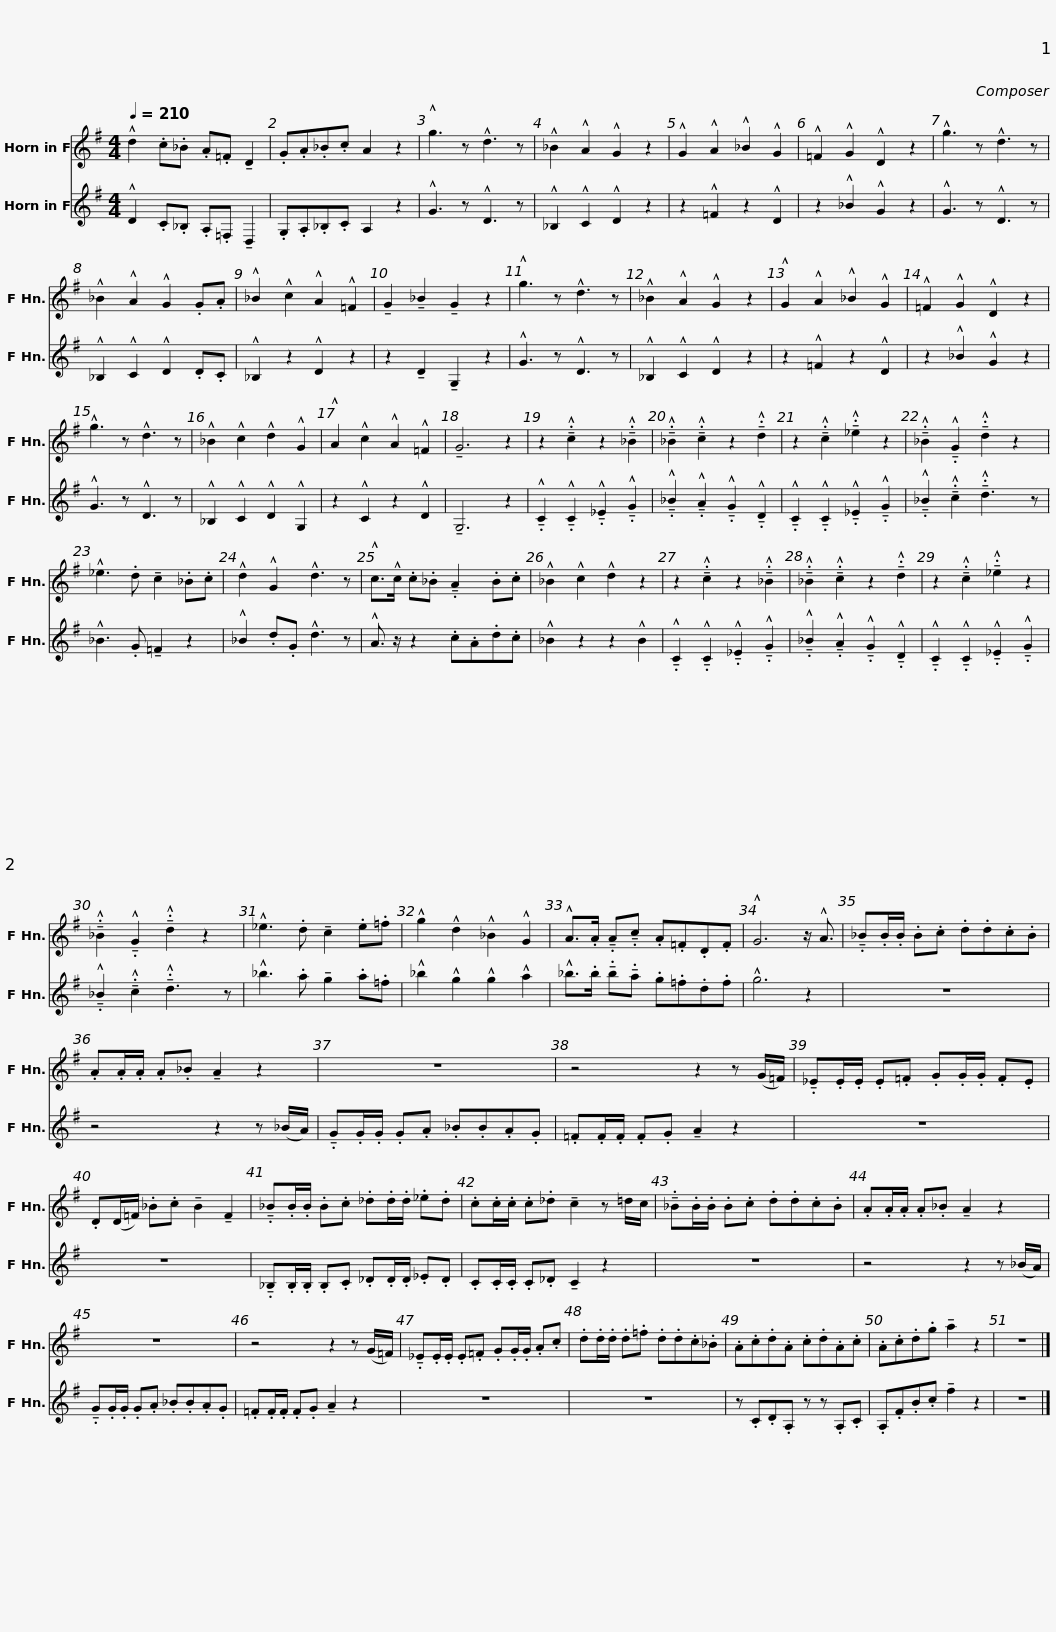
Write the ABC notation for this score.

X:1
%%score 1 2
L:1/8
Q:1/4=210
M:4/4
I:linebreak $
K:none
V:1 treble transpose=-7
V:2 treble transpose=-7
V:1
[K:G] !^!d2 .c._B .A.=F !tenuto!D2 | .G.A._B.c A2 z2 | !^!g3 z !^!d3 z | !^!_B2 !^!A2 !^!G2 z2 |$ !^!G2 !^!A2 !^!_B2 !^!G2 | %5
 !^!=F2 !^!G2 !^!D2 z2 | !^!g3 z !^!d3 z | !^!_B2 !^!A2 !^!G2 .G.A |$ !^!_B2 !^!c2 !^!A2 !^!=F2 | !tenuto!G2 !tenuto!_B2 !tenuto!G2 z2 | %10
 !^!g3 z !^!d3 z | !^!_B2 !^!A2 !^!G2 z2 |$ !^!G2 !^!A2 !^!_B2 !^!G2 | !^!=F2 !^!G2 !^!D2 z2 | !^!g3 z !^!d3 z | %15
 !^!_B2 !^!c2 !^!d2 !^!G2 |$ !^!A2 !^!c2 !^!A2 !^!=F2 | !tenuto!G6 z2 | z2 !tenuto!.!^!c2 z2 !tenuto!.!^!_B2 | !tenuto!.!^!_B2 !tenuto!.!^!c2 z2 !tenuto!.!^!d2 |$ %20
 z2 !tenuto!.!^!c2 !tenuto!.!^!_e2 z2 | !tenuto!.!^!_B2 !tenuto!.!^!G2 !tenuto!.!^!d2 z2 | !^!_e3 .d !tenuto!c2 ._B.c | !^!d2 !^!G2 !^!d3 z |$ !^!c>!^!c .c._B !tenuto!.A2 .B.c | %25
 !^!_B2 !^!c2 !^!d2 z2 | z2 !tenuto!.!^!c2 z2 !tenuto!.!^!_B2 | !tenuto!.!^!_B2 !tenuto!.!^!c2 z2 !tenuto!.!^!d2 |$ z2 !tenuto!.!^!c2 !tenuto!.!^!_e2 z2 | !tenuto!.!^!_B2 !tenuto!.!^!G2 !tenuto!.!^!d2 z2 | %30
 !^!_e3 .d !tenuto!c2 .e.=f | !^!g2 !^!d2 !^!_B2 !^!G2 | !^!A>.A !tenuto!.A!tenuto!.c .A.=F.D.F | !^!G6 z/ !^!A3/2 |$ !tenuto!._B.B/.B/ .B.c .d.d.c.B | %35
 .A.A/.A/ .A._B !tenuto!A2 z2 | z8 | z4 z2 z (G/=F/) |$ !tenuto!._E.E/.E/ .E.=F .G.G/.G/ .F.E | .D(D/=F/) ._B.c !tenuto!B2 !tenuto!F2 | %40
 !tenuto!._B.B/.B/ .B.c ._d.d/.d/ ._e.d | .c.c/.c/ .c._d !tenuto!c2 z =d/c/ |$ !tenuto!._B.B/.B/ .B.c .d.d.c.B | .A.A/.A/ .A._B !tenuto!A2 z2 | z8 | %45
 z4 z2 z (G/=F/) |$ !tenuto!._E.E/.E/ .E.=F .G.G/.G/ .A.c | .d.d/.d/ .d.=f .d.d.c._B | .A.c.d.A .c.d.A.c | .A.c.d.g !tenuto!a2 z2 | %50
 z8 |] %51
V:2
[K:G] !^!D2 .C._B, .A,.=F, !tenuto!D,2 | .G,.A,._B,.C A,2 z2 | !^!G3 z !^!D3 z | !^!_B,2 !^!C2 !^!D2 z2 |$ z2 !^!=F2 z2 !^!D2 | %5
 z2 !^!_B2 !^!G2 z2 | !^!G3 z !^!D3 z | !^!_B,2 !^!C2 !^!D2 .D.C |$ !^!_B,2 z2 !^!D2 z2 | z2 !tenuto!D2 !tenuto!G,2 z2 | %10
 !^!G3 z !^!D3 z | !^!_B,2 !^!C2 !^!D2 z2 |$ z2 !^!=F2 z2 !^!D2 | z2 !^!_B2 !^!G2 z2 | !^!G3 z !^!D3 z | %15
 !^!_B,2 !^!C2 !^!D2 !^!G,2 |$ z2 !^!C2 z2 !^!D2 | !tenuto!G,6 z2 | !tenuto!.!^!C2 !tenuto!.!^!C2 !tenuto!.!^!_E2 !tenuto!.!^!G2 | !tenuto!.!^!_B2 !tenuto!.!^!A2 !tenuto!.!^!G2 !tenuto!.!^!D2 |$ %20
 !tenuto!.!^!C2 !tenuto!.!^!C2 !tenuto!.!^!_E2 !tenuto!.!^!G2 | !tenuto!.!^!_B2 !tenuto!.!^!c2 !tenuto!.!^!d3 z | !^!_B3 .G !tenuto!=F2 z2 | !^!_B2 .d.G !^!d3 z |$ !^!A3/2 z/ z2 .c.A.d.c | %25
 !^!_B2 z2 z2 !^!B2 | !tenuto!.!^!C2 !tenuto!.!^!C2 !tenuto!.!^!_E2 !tenuto!.!^!G2 | !tenuto!.!^!_B2 !tenuto!.!^!A2 !tenuto!.!^!G2 !tenuto!.!^!D2 |$ !tenuto!.!^!C2 !tenuto!.!^!C2 !tenuto!.!^!_E2 !tenuto!.!^!G2 | !tenuto!.!^!_B2 !tenuto!.!^!c2 !tenuto!.!^!d3 z | %30
 !^!_b3 .a !tenuto!g2 .a.=f | !^!_b2 !^!g2 !^!g2 !^!a2 | !^!_b>.b !tenuto!.b!tenuto!.a .g.=f.d.f | !^!g6 z2 |$ z8 | %35
 z4 z2 z (_B/A/) | !tenuto!.G.G/.G/ .G.A ._B.B.A.G | .=F.F/.F/ .F.G !tenuto!A2 z2 |$ z8 | z8 | %40
 !tenuto!._B,.B,/.B,/ .B,.C ._D.D/.D/ ._E.D | .C.C/.C/ .C._D !tenuto!C2 z2 |$ z8 | z4 z2 z (_B/A/) | !tenuto!.G.G/.G/ .G.A ._B.B.A.G | %45
 .=F.F/.F/ .F.G !tenuto!A2 z2 |$ z8 | z8 | z .C.D.A, z z .A,.C | .A,.F.B.c !tenuto!f2 z2 | %50
 z8 |] %51
